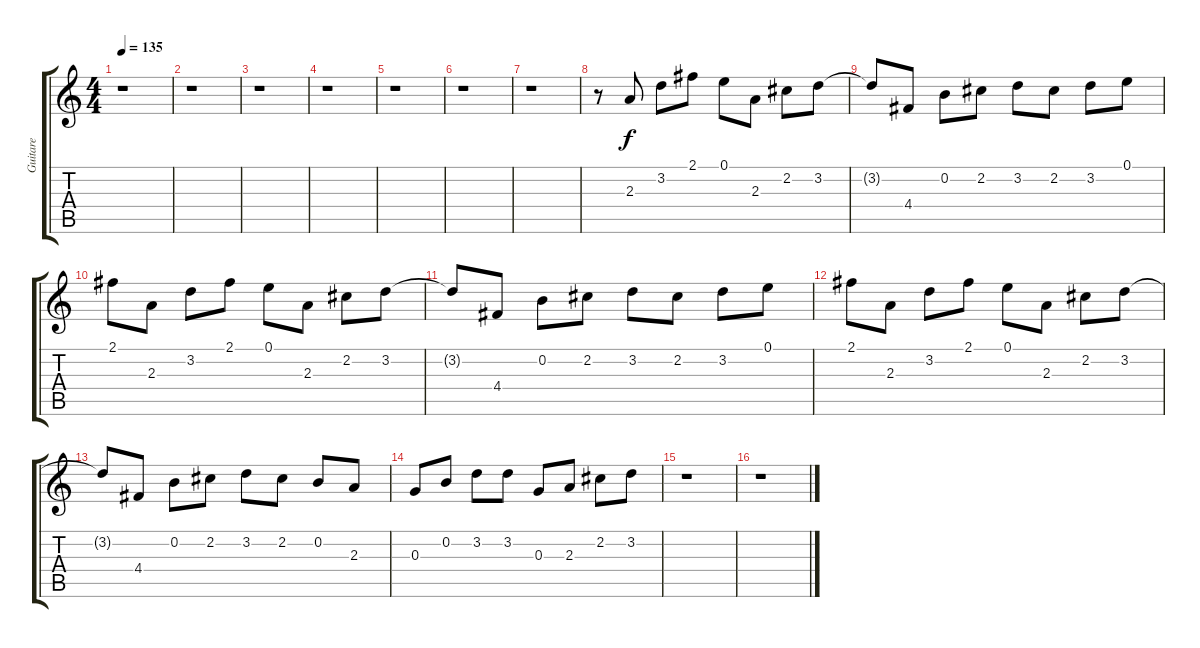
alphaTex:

\track ("Guitare" "Guitare") {instrument distortionguitar}
\staff {score tabs}
\tuning (E4 B3 G3 D3 A2 E2) {hide}
\ts (4 4)
\tempo 135
\clef g2
\ks c
r.1{dy f} |
r.1 |
r.1 |
r.1 |
r.1 |
r.1 |
r.1 |
r.8 2.3.8 3.2.8 2.1.8 0.1.8 2.3.8 2.2.8 3.2.8 |
3.2{t}.8 4.4.8 0.2.8 2.2.8 3.2.8 2.2.8 3.2.8 0.1.8 |
2.1.8 2.3.8 3.2.8 2.1.8 0.1.8 2.3.8 2.2.8 3.2.8 |
3.2{t}.8 4.4.8 0.2.8 2.2.8 3.2.8 2.2.8 3.2.8 0.1.8 |
2.1.8 2.3.8 3.2.8 2.1.8 0.1.8 2.3.8 2.2.8 3.2.8 |
3.2{t}.8 4.4.8 0.2.8 2.2.8 3.2.8 2.2.8 0.2.8 2.3.8 |
0.3.8 0.2.8 3.2.8 3.2.8 0.3.8 2.3.8 2.2.8 3.2.8 |
r.1 |
r.1
